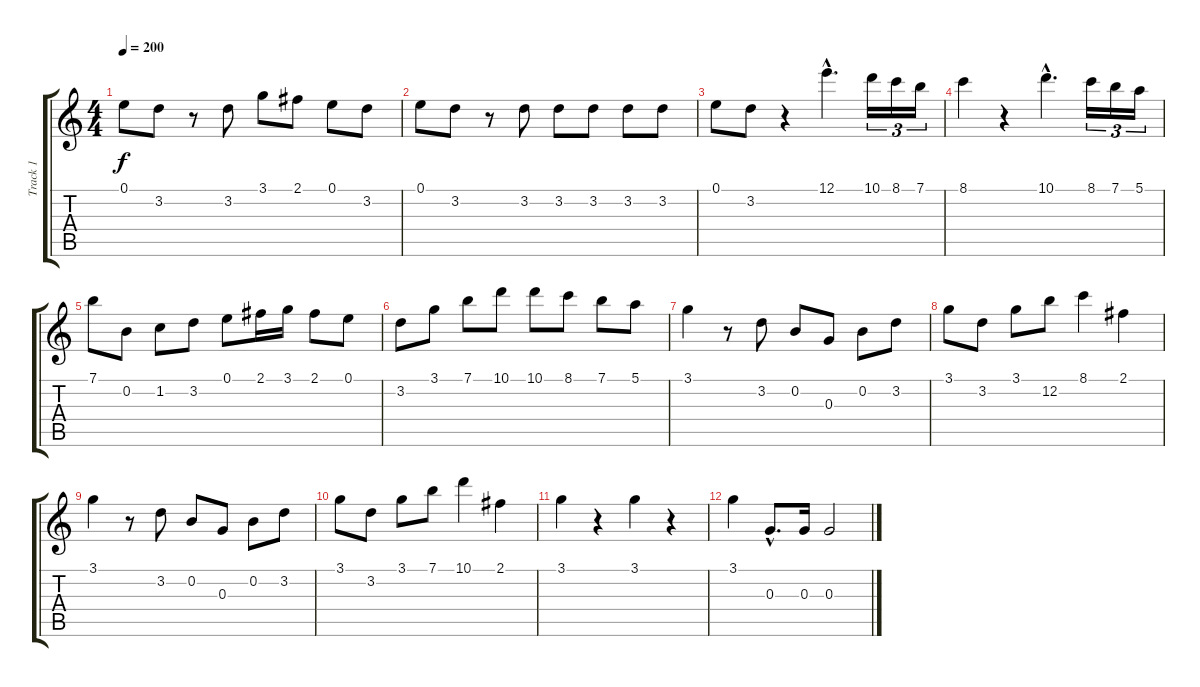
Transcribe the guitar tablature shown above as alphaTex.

\track ("Track 1" "Track 1") {instrument distortionguitar}
\staff {score tabs}
\tuning (E4 B3 G3 D3 A2 E2) {hide}
\ts (4 4)
\tempo 200
\clef g2
\ks c
0.1.8{dy f} 3.2.8 r.8 3.2.8 3.1.8 2.1.8 0.1.8 3.2.8 |
0.1.8 3.2.8 r.8 3.2.8 3.2.8 3.2.8 3.2.8 3.2.8 |
0.1.8 3.2.8 r.4 12.1{hac}.4{d} 10.1.16{tu (3 2)} 8.1.16{tu (3 2)} 7.1.16{tu (3 2)} |
8.1.4 r.4 10.1{hac}.4{d} 8.1.16{tu (3 2)} 7.1.16{tu (3 2)} 5.1.16{tu (3 2)} |
7.1.8 0.2.8 1.2.8 3.2.8 0.1.8 2.1.16 3.1.16 2.1.8 0.1.8 |
3.2.8 3.1.8 7.1.8 10.1.8 10.1.8 8.1.8 7.1.8 5.1.8 |
3.1.4 r.8 3.2.8 0.2.8 0.3.8 0.2.8 3.2.8 |
3.1.8 3.2.8 3.1.8 12.2.8 8.1.4 2.1.4 |
3.1.4 r.8 3.2.8 0.2.8 0.3.8 0.2.8 3.2.8 |
3.1.8 3.2.8 3.1.8 7.1.8 10.1.4 2.1.4 |
3.1.4 r.4 3.1.4 r.4 |
3.1.4 0.3{hac}.8{d} 0.3.16 0.3.2
